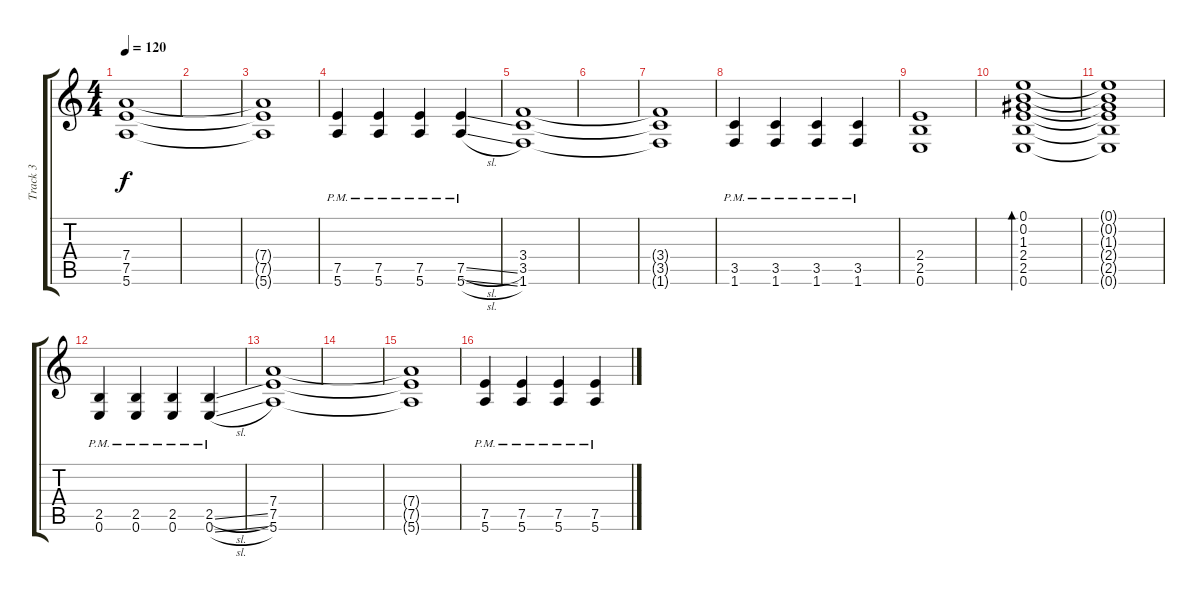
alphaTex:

\track ("Track 3" "Track 3") {instrument electricguitarjazz}
\staff {score tabs}
\tuning (E4 B3 G3 D3 A2 E2) {hide}
\ts (4 4)
\tempo 120
\clef g2
\ks c
(7.4 7.5 5.6).1{dy f} |
|
(7.4{t} 7.5{t} 5.6{t}).1 |
(7.5{pm} 5.6{pm}).4 (7.5{pm} 5.6{pm}).4 (7.5{pm} 5.6{pm}).4 (7.5{sl pm} 5.6{sl pm}).4 |
(3.4 3.5 1.6).1 |
|
(3.4{t} 3.5{t} 1.6{t}).1 |
(3.5{pm} 1.6{pm}).4 (3.5{pm} 1.6{pm}).4 (3.5{pm} 1.6{pm}).4 (3.5{pm} 1.6{pm}).4 |
(2.4 2.5 0.6).1 |
(0.1 0.2 1.3 2.4 2.5 0.6).1{bd 120} |
(0.1{t} 0.2{t} 1.3{t} 2.4{t} 2.5{t} 0.6{t}).1 |
(2.5{pm} 0.6{pm}).4 (2.5{pm} 0.6{pm}).4 (2.5{pm} 0.6{pm}).4 (2.5{sl pm} 0.6{sl pm}).4 |
(7.4 7.5 5.6).1 |
|
(7.4{t} 7.5{t} 5.6{t}).1 |
(7.5{pm} 5.6{pm}).4 (7.5{pm} 5.6{pm}).4 (7.5{pm} 5.6{pm}).4 (7.5{sl pm} 5.6{sl pm}).4
